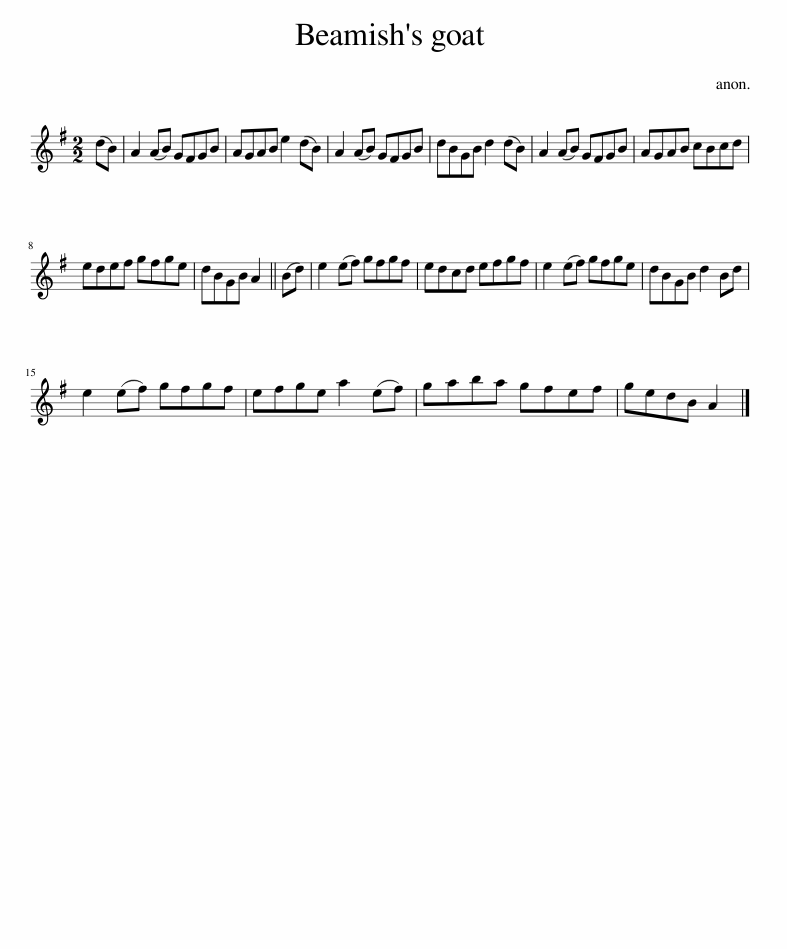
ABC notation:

X:1
L:1/8
M:2/2
I:linebreak $
K:G
V:1 treble
V:1
 (dB) | A2 (AB) GFGB | AGAB e2 (dB) | A2 (AB) GFGB | dBGB d2 (dB) | %5
 A2 (AB) GFGB | AGAB cBcd |$ edef gfge | dBGB A2 || (Bd) | %10
 e2 (ef) gfgf | edcd efgf | e2 (ef) gfge | dBGB d2 Bd |$ e2 (ef) gfgf | %15
 efge a2 (ef) | gaba gfef | gedB A2 |] %18
